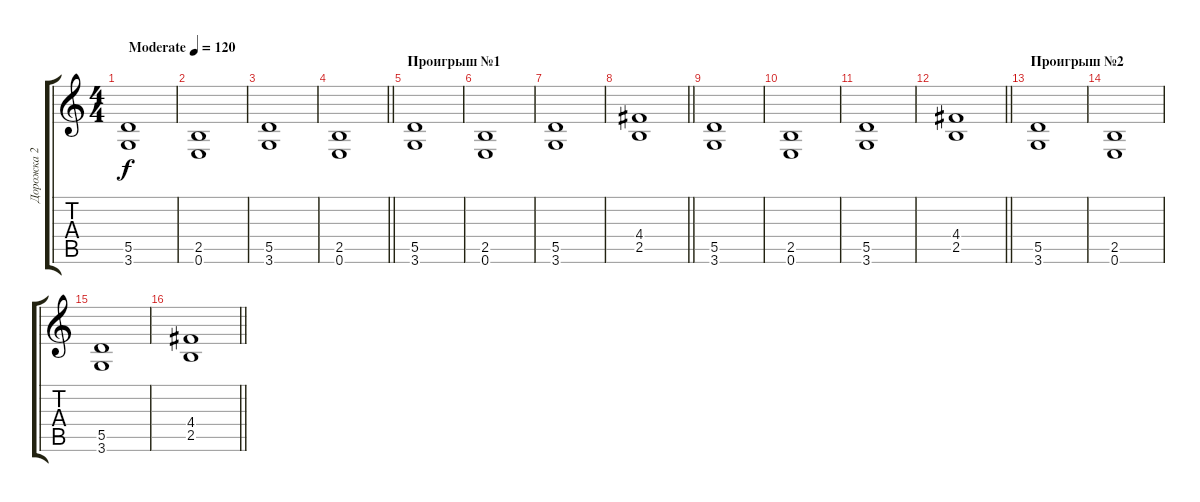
\track ("Дорожка 2" "Дорожка 2") {instrument electricbassfinger}
\staff {score tabs}
\tuning (E4 B3 G3 D3 A2 E2) {hide}
\ts (4 4)
\tempo (120 "Moderate")
\clef g2
\ks c
(5.5 3.6).1{dy f instrument electricbassfinger} |
(2.5 0.6).1 |
(5.5 3.6).1 |
\barLineRight lightlight
(2.5 0.6).1 |
\section ("" "Проигрыш №1")
(5.5 3.6).1 |
(2.5 0.6).1 |
(5.5 3.6).1 |
\barLineRight lightlight
(4.4 2.5).1 |
(5.5 3.6).1 |
(2.5 0.6).1 |
(5.5 3.6).1 |
\barLineRight lightlight
(4.4 2.5).1 |
\section ("" "Проигрыш №2")
(5.5 3.6).1 |
(2.5 0.6).1 |
(5.5 3.6).1 |
\barLineRight lightlight
(4.4 2.5).1
